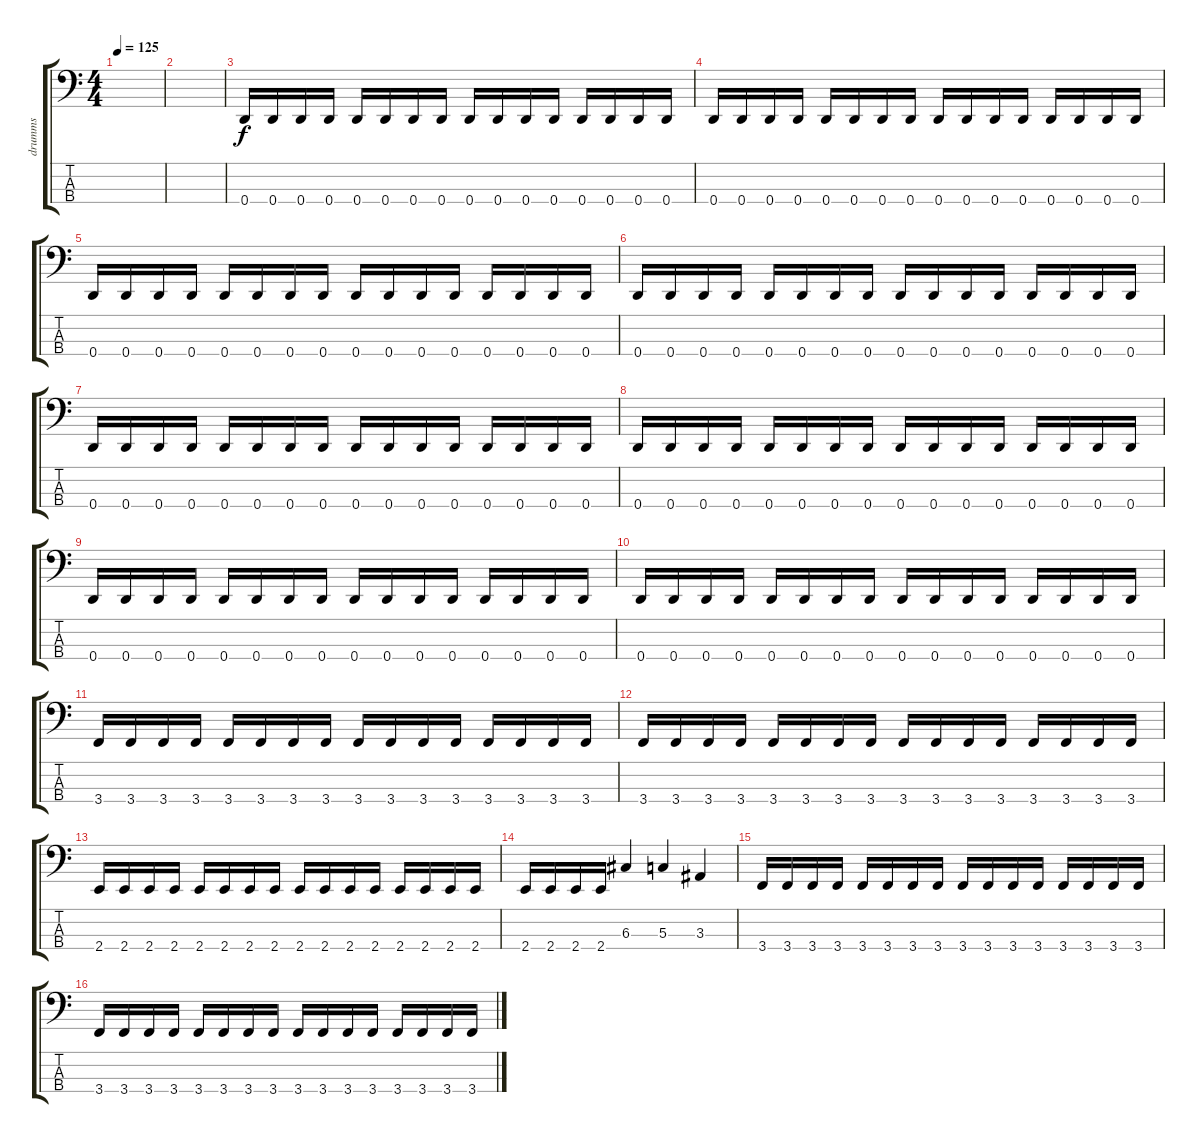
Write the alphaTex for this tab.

\track ("drumms" "drumms") {instrument electricbassfinger}
\staff {score tabs}
\tuning (F2 C2 G1 D1) {hide}
\ts (4 4)
\tempo 125
\clef f4
\ks c
|
|
0.4.16 0.4.16 0.4.16 0.4.16 0.4.16 0.4.16 0.4.16 0.4.16 0.4.16 0.4.16 0.4.16 0.4.16 0.4.16 0.4.16 0.4.16 0.4.16 |
0.4.16 0.4.16 0.4.16 0.4.16 0.4.16 0.4.16 0.4.16 0.4.16 0.4.16 0.4.16 0.4.16 0.4.16 0.4.16 0.4.16 0.4.16 0.4.16 |
0.4.16 0.4.16 0.4.16 0.4.16 0.4.16 0.4.16 0.4.16 0.4.16 0.4.16 0.4.16 0.4.16 0.4.16 0.4.16 0.4.16 0.4.16 0.4.16 |
0.4.16 0.4.16 0.4.16 0.4.16 0.4.16 0.4.16 0.4.16 0.4.16 0.4.16 0.4.16 0.4.16 0.4.16 0.4.16 0.4.16 0.4.16 0.4.16 |
0.4.16 0.4.16 0.4.16 0.4.16 0.4.16 0.4.16 0.4.16 0.4.16 0.4.16 0.4.16 0.4.16 0.4.16 0.4.16 0.4.16 0.4.16 0.4.16 |
0.4.16 0.4.16 0.4.16 0.4.16 0.4.16 0.4.16 0.4.16 0.4.16 0.4.16 0.4.16 0.4.16 0.4.16 0.4.16 0.4.16 0.4.16 0.4.16 |
0.4.16 0.4.16 0.4.16 0.4.16 0.4.16 0.4.16 0.4.16 0.4.16 0.4.16 0.4.16 0.4.16 0.4.16 0.4.16 0.4.16 0.4.16 0.4.16 |
0.4.16 0.4.16 0.4.16 0.4.16 0.4.16 0.4.16 0.4.16 0.4.16 0.4.16 0.4.16 0.4.16 0.4.16 0.4.16 0.4.16 0.4.16 0.4.16 |
3.4.16 3.4.16 3.4.16 3.4.16 3.4.16 3.4.16 3.4.16 3.4.16 3.4.16 3.4.16 3.4.16 3.4.16 3.4.16 3.4.16 3.4.16 3.4.16 |
3.4.16 3.4.16 3.4.16 3.4.16 3.4.16 3.4.16 3.4.16 3.4.16 3.4.16 3.4.16 3.4.16 3.4.16 3.4.16 3.4.16 3.4.16 3.4.16 |
2.4.16 2.4.16 2.4.16 2.4.16 2.4.16 2.4.16 2.4.16 2.4.16 2.4.16 2.4.16 2.4.16 2.4.16 2.4.16 2.4.16 2.4.16 2.4.16 |
2.4.16 2.4.16 2.4.16 2.4.16 6.3.4 5.3.4 3.3.4 |
3.4.16 3.4.16 3.4.16 3.4.16 3.4.16 3.4.16 3.4.16 3.4.16 3.4.16 3.4.16 3.4.16 3.4.16 3.4.16 3.4.16 3.4.16 3.4.16 |
3.4.16 3.4.16 3.4.16 3.4.16 3.4.16 3.4.16 3.4.16 3.4.16 3.4.16 3.4.16 3.4.16 3.4.16 3.4.16 3.4.16 3.4.16 3.4.16
